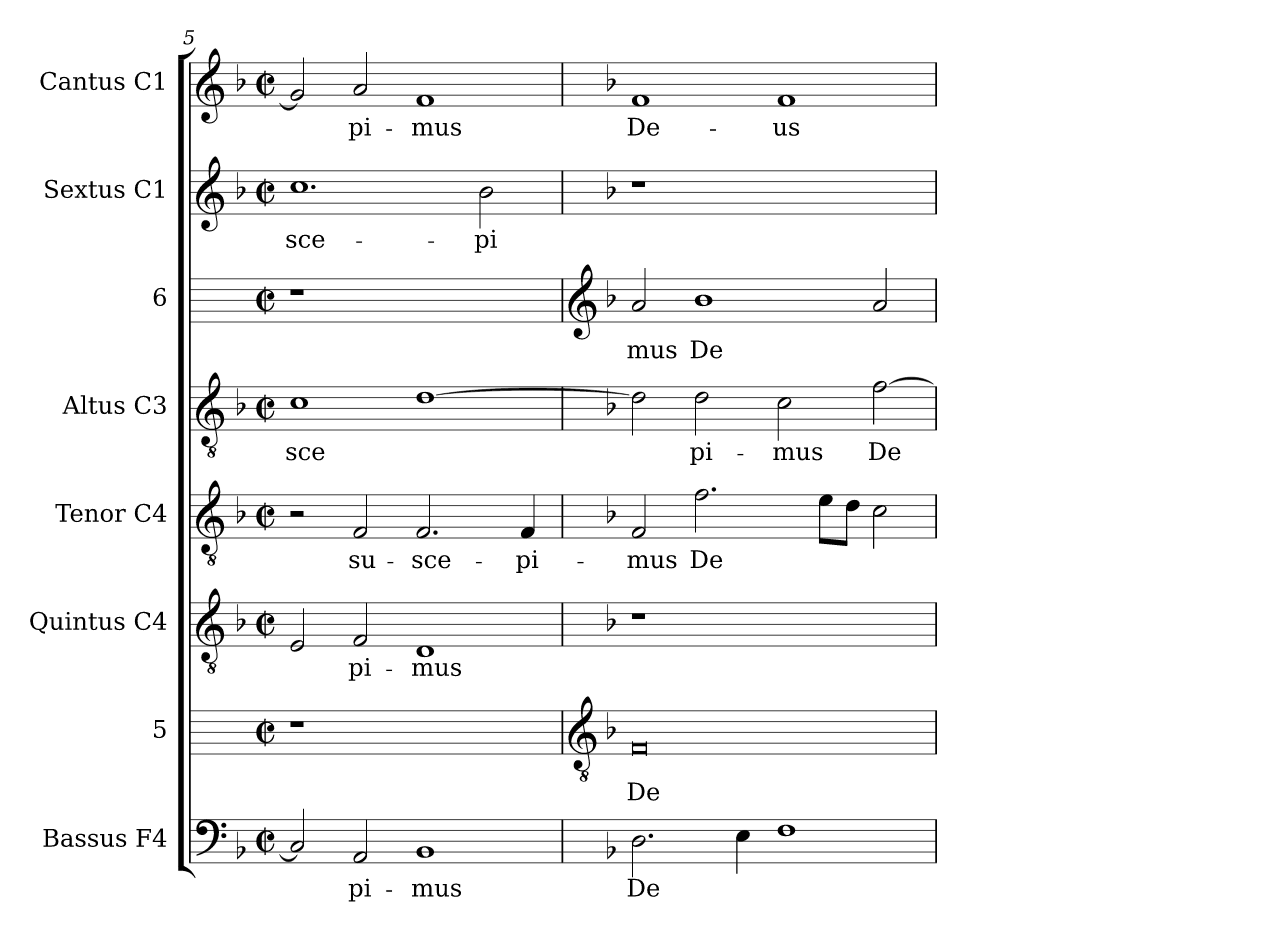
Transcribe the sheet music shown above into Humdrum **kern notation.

**kern	**text	**kern	**text	**kern	**text	**kern	**text	**kern	**text	**kern	**text	**kern	**text	**kern	**text
*part8	*part8	*part7	*part7	*part6	*part6	*part5	*part5	*part4	*part4	*part3	*part3	*part2	*part2	*part1	*part1
*staff8	*staff8	*staff7	*staff7	*staff6	*staff6	*staff5	*staff5	*staff4	*staff4	*staff3	*staff3	*staff2	*staff2	*staff1	*staff1
*I"Bassus  F4	*	*I"5	*	*I"Quintus  C4	*	*I"Tenor  C4	*	*I"Altus  C3	*	*I"6	*	*I"Sextus  C1	*	*I"Cantus  C1	*
*I'B	*	*	*	*	*	*I'T	*	*I'A	*	*	*	*	*	*I'C	*
*clefF4	*	*	*	*clefGv2	*	*clefGv2	*	*clefGv2	*	*	*	*clefG2	*	*clefG2	*
*k[b-]	*	*k[]	*	*k[b-]	*	*k[b-]	*	*k[b-]	*	*k[]	*	*k[b-]	*	*k[b-]	*
*F:	*	*C:	*	*F:	*	*F:	*	*F:	*	*C:	*	*F:	*	*F:	*
*M2/2	*	*M2/2	*	*M2/2	*	*M2/2	*	*M2/2	*	*M2/2	*	*M2/2	*	*M2/2	*
*met(c|)	*	*met(c|)	*	*met(c|)	*	*met(c|)	*	*met(c|)	*	*met(c|)	*	*met(c|)	*	*met(c|)	*
=5	=5	=5	=5	=5	=5	=5	=5	=5	=5	=5	=5	=5	=5	=5	=5
!	!LO:LY:b:cj	!	!	!	!LO:LY:b:cj	!	!	!	!LO:LY:b:cj	!	!	!	!LO:LY:b:cj	!	!LO:LY:b:cj
2C/]	--	1r	.	2E/	--	2r	.	1c	-sce-	1r	.	1.cc	-sce-	2g/]	--
!	!LO:LY:b:cj	!	!	!	!LO:LY:b:cj	!	!LO:LY:b:cj	!	!	!	!	!	!	!	!LO:LY:b:cj
2AA/	-pi-	.	.	2F/	-pi-	2F/	su-	.	.	.	.	.	.	2a/	-pi-
!	!LO:LY:b:cj	!	!	!	!LO:LY:b:cj	!	!LO:LY:b:cj	!	!LO:LY:b:cj	!	!	!	!	!	!LO:LY:b:cj
1BB-	-mus	1ryy	.	1D	-mus	2.F/	-sce-	[<1d	--	1ryy	.	.	.	1f	-mus
!	!	!	!	!	!	!	!	!	!	!	!	!	!LO:LY:b:cj	!	!
.	.	.	.	.	.	.	.	.	.	.	.	2b-\	-pi-	.	.
!	!	!	!	!	!	!	!LO:LY:b:cj	!	!	!	!	!	!	!	!
.	.	.	.	.	.	4F/	-pi-	.	.	.	.	.	.	.	.
!!LO:LB:g=z
=6	=6	=6	=6	=6	=6	=6	=6	=6	=6	=6	=6	=6	=6	=6	=6
*	*	*clefGv2	*	*	*	*	*	*	*	*clefG2	*	*	*	*	*
*	*	*k[b-]	*	*	*	*	*	*	*	*k[b-]	*	*	*	*	*
*	*	*F:	*	*	*	*	*	*	*	*F:	*	*	*	*	*
!	!LO:LY:b:cj	!	!LO:LY:b:cj	!	!	!	!LO:LY:b:cj	!	!LO:LY:b:cj	!	!LO:LY:b:cj	!	!	!	!LO:LY:b:cj
2.D\	De-	0F	De-	1r	.	2F/	-mus	2d\]	--	2a/	mus	1r	.	1f	De-
!	!	!	!	!	!	!	!LO:LY:b:cj	!	!LO:LY:b:cj	!	!LO:LY:b:cj	!	!	!	!
.	.	.	.	.	.	2.f\	De-	2d\	-pi-	1b-	De-	.	.	.	.
!	!LO:LY:b:cj	!	!	!	!	!	!	!	!	!	!	!	!	!	!
4E\	--	.	.	.	.	.	.	.	.	.	.	.	.	.	.
!	!LO:LY:b:cj	!	!	!	!	!	!	!	!LO:LY:b:cj	!	!	!	!	!	!LO:LY:b:cj
1F	--	.	.	1ryy	.	.	.	2c\	-mus	.	.	1ryy	.	1f	-us
!	!	!	!	!	!	!	!LO:LY:b:cj	!	!	!	!	!	!	!	!
.	.	.	.	.	.	8e\L	--	.	.	.	.	.	.	.	.
!	!	!	!	!	!	!	!LO:LY:b:cj	!	!	!	!	!	!	!	!
.	.	.	.	.	.	8d\J	--	.	.	.	.	.	.	.	.
!	!	!	!	!	!	!	!LO:LY:b:cj	!	!LO:LY:b:cj	!	!LO:LY:b:cj	!	!	!	!
.	.	.	.	.	.	2c\	--	[>2f\	De-	2a/	--	.	.	.	.
=	=	=	=	=	=	=	=	=	=	=	=	=	=	=	=
*-	*-	*-	*-	*-	*-	*-	*-	*-	*-	*-	*-	*-	*-	*-	*-
